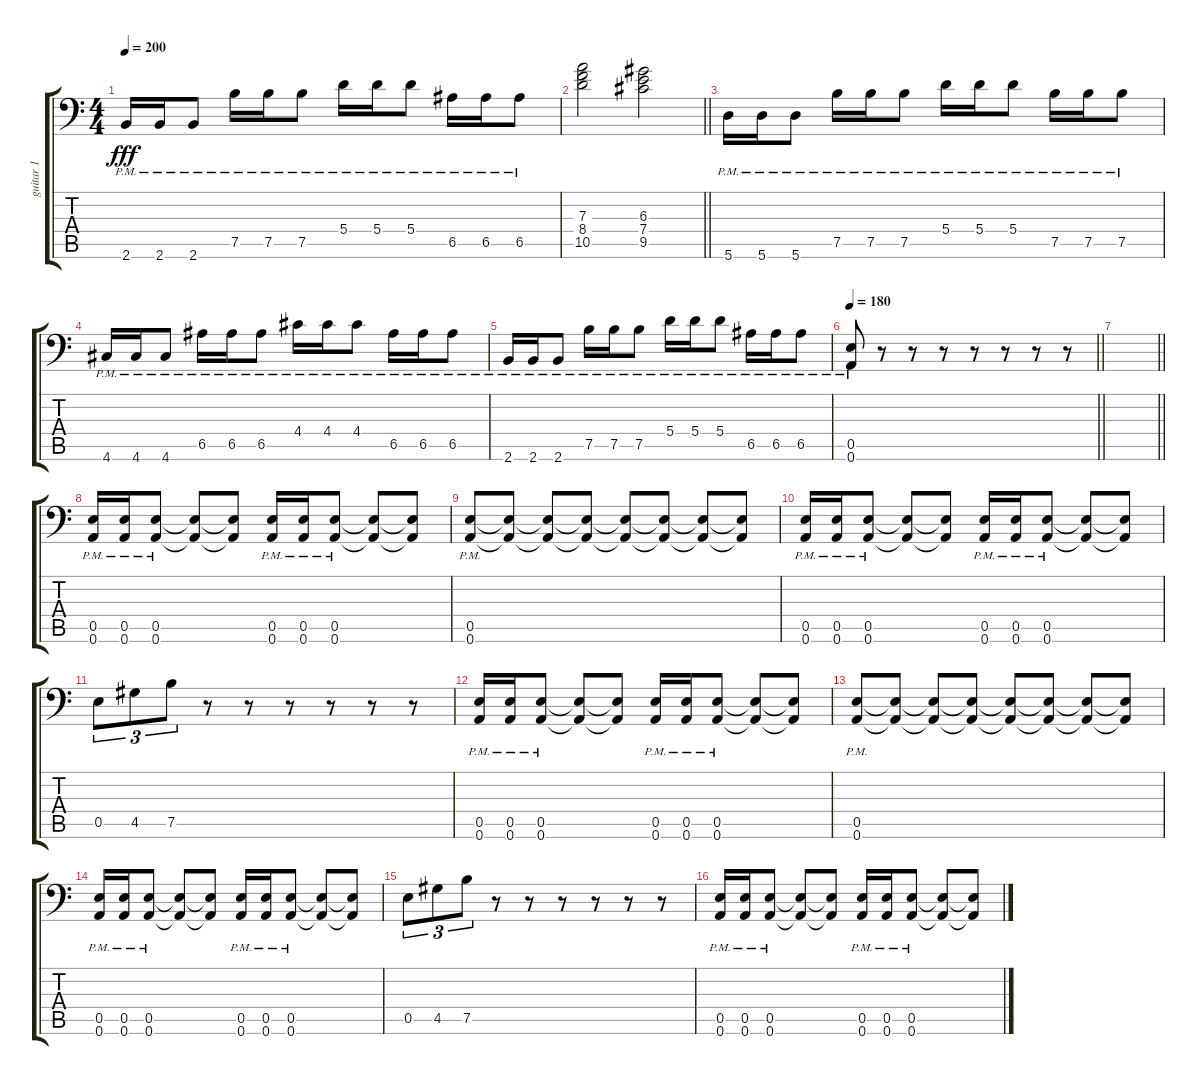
\track ("guitar 1" "guitar 1") {instrument distortionguitar}
\staff {score tabs}
\tuning (B3 Gb3 D3 A2 E2 A1) {hide}
\ts (4 4)
\tempo 200
\clef f4
\ks c
2.6{pm}.16{dy fff} 2.6{pm}.16 2.6{pm}.8 7.5{pm}.16 7.5{pm}.16 7.5{pm}.8 5.4{pm}.16 5.4{pm}.16 5.4{pm}.8 6.5{pm}.16 6.5{pm}.16 6.5{pm}.8 |
\barLineRight lightlight
(7.3 8.4 10.5).2 (6.3 7.4 9.5).2 |
5.6{pm}.16 5.6{pm}.16 5.6{pm}.8 7.5{pm}.16 7.5{pm}.16 7.5{pm}.8 5.4{pm}.16 5.4{pm}.16 5.4{pm}.8 7.5{pm}.16 7.5{pm}.16 7.5{pm}.8 |
4.6{pm}.16 4.6{pm}.16 4.6{pm}.8 6.5{pm}.16 6.5{pm}.16 6.5{pm}.8 4.4{pm}.16 4.4{pm}.16 4.4{pm}.8 6.5{pm}.16 6.5{pm}.16 6.5{pm}.8 |
2.6{pm}.16 2.6{pm}.16 2.6{pm}.8 7.5{pm}.16 7.5{pm}.16 7.5{pm}.8 5.4{pm}.16 5.4{pm}.16 5.4{pm}.8 6.5{pm}.16 6.5{pm}.16 6.5{pm}.8 |
\tempo 180
\barLineRight lightlight
(0.5{pm} 0.6{pm}).8 r.8 r.8 r.8 r.8 r.8 r.8 r.8 |
\barLineRight lightlight
|
(0.5{pm} 0.6{pm}).16 (0.5{pm} 0.6{pm}).16 (0.5{pm} 0.6{pm}).8 (0.5{t} 0.6{t}).8 (0.5{t} 0.6{t}).8 (0.5{pm} 0.6{pm}).16 (0.5{pm} 0.6{pm}).16 (0.5{pm} 0.6{pm}).8 (0.5{t} 0.6{t}).8 (0.5{t} 0.6{t}).8 |
(0.5{pm} 0.6{pm}).8 (0.5{t} 0.6{t}).8 (0.5{t} 0.6{t}).8 (0.5{t} 0.6{t}).8 (0.5{t} 0.6{t}).8 (0.5{t} 0.6{t}).8 (0.5{t} 0.6{t}).8 (0.5{t} 0.6{t}).8 |
(0.5{pm} 0.6{pm}).16 (0.5{pm} 0.6{pm}).16 (0.5{pm} 0.6{pm}).8 (0.5{t} 0.6{t}).8 (0.5{t} 0.6{t}).8 (0.5{pm} 0.6{pm}).16 (0.5{pm} 0.6{pm}).16 (0.5{pm} 0.6{pm}).8 (0.5{t} 0.6{t}).8 (0.5{t} 0.6{t}).8 |
0.5.8{tu (3 2)} 4.5.8{tu (3 2)} 7.5.8{tu (3 2)} r.8 r.8 r.8 r.8 r.8 r.8 |
(0.5{pm} 0.6{pm}).16 (0.5{pm} 0.6{pm}).16 (0.5{pm} 0.6{pm}).8 (0.5{t} 0.6{t}).8 (0.5{t} 0.6{t}).8 (0.5{pm} 0.6{pm}).16 (0.5{pm} 0.6{pm}).16 (0.5{pm} 0.6{pm}).8 (0.5{t} 0.6{t}).8 (0.5{t} 0.6{t}).8 |
(0.5{pm} 0.6{pm}).8 (0.5{t} 0.6{t}).8 (0.5{t} 0.6{t}).8 (0.5{t} 0.6{t}).8 (0.5{t} 0.6{t}).8 (0.5{t} 0.6{t}).8 (0.5{t} 0.6{t}).8 (0.5{t} 0.6{t}).8 |
(0.5{pm} 0.6{pm}).16 (0.5{pm} 0.6{pm}).16 (0.5{pm} 0.6{pm}).8 (0.5{t} 0.6{t}).8 (0.5{t} 0.6{t}).8 (0.5{pm} 0.6{pm}).16 (0.5{pm} 0.6{pm}).16 (0.5{pm} 0.6{pm}).8 (0.5{t} 0.6{t}).8 (0.5{t} 0.6{t}).8 |
0.5.8{tu (3 2)} 4.5.8{tu (3 2)} 7.5.8{tu (3 2)} r.8 r.8 r.8 r.8 r.8 r.8 |
(0.5{pm} 0.6{pm}).16 (0.5{pm} 0.6{pm}).16 (0.5{pm} 0.6{pm}).8 (0.5{t} 0.6{t}).8 (0.5{t} 0.6{t}).8 (0.5{pm} 0.6{pm}).16 (0.5{pm} 0.6{pm}).16 (0.5{pm} 0.6{pm}).8 (0.5{t} 0.6{t}).8 (0.5{t} 0.6{t}).8
